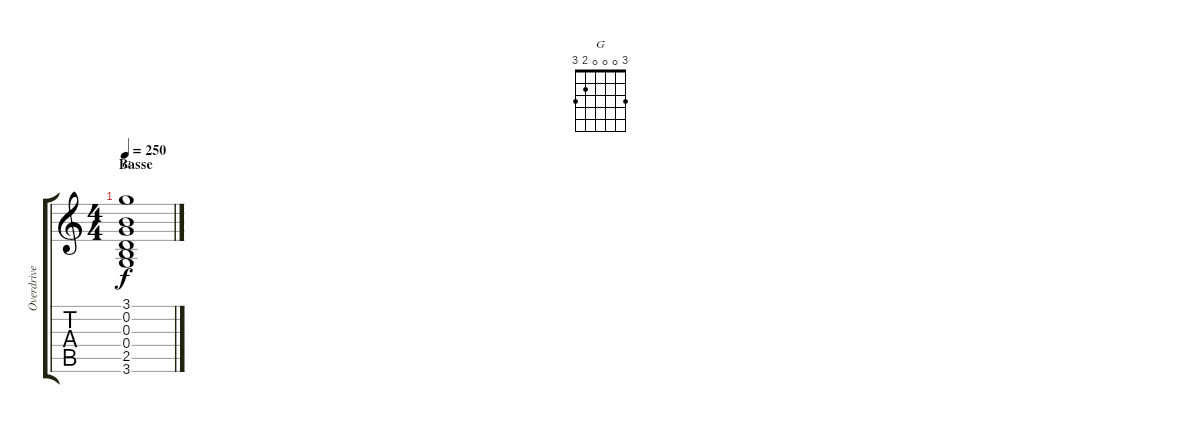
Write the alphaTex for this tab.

\track ("Overdrive" "Overdrive") {instrument overdrivenguitar}
\staff {score tabs}
\tuning (E4 B3 G3 D3 A2 E2) {hide}
\chord ("G" 3 0 0 0 2 3)
\ts (4 4)
\section ("" "Basse")
\tempo 250
\clef g2
\ks c
(3.1{t} 0.2{t} 0.3{t} 0.4{t} 2.5{t} 3.6{t}).1{ch "G" dy f}
